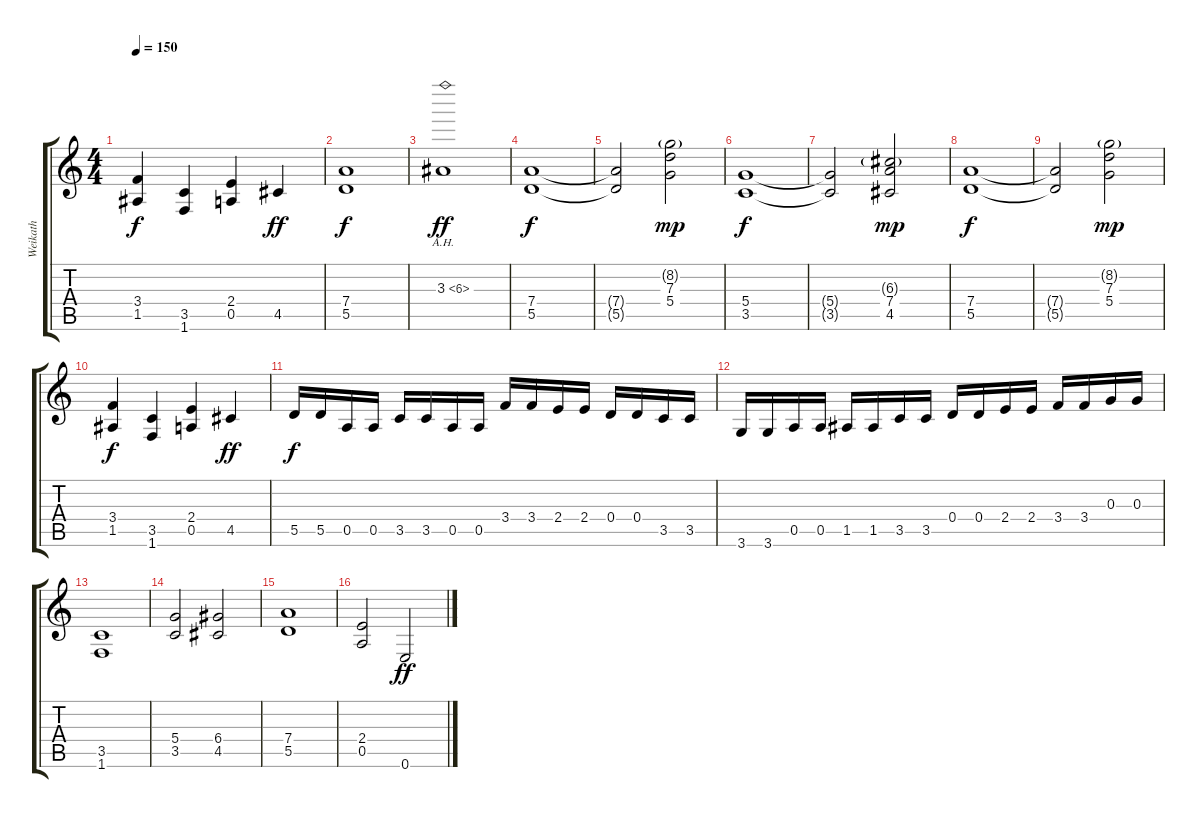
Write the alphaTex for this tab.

\track ("Weikath" "Weikath") {instrument overdrivenguitar}
\staff {score tabs}
\tuning (E4 B3 G3 D3 A2 E2) {hide}
\ts (4 4)
\tempo 150
\clef g2
\ks c
(3.4 1.5).4{dy f} (3.5 1.6).4 (2.4 0.5).4 4.5.4{dy ff} |
(7.4 5.5).1{dy f} |
3.3{ah 3}.1{dy ff} |
(7.4 5.5).1{dy f} |
(7.4{t} 5.5{t}).2 (8.2{g} 7.3 5.4).2{dy mp} |
(5.4 3.5).1{dy f} |
(5.4{t} 3.5{t}).2 (6.3{g} 7.4 4.5).2{dy mp} |
(7.4 5.5).1{dy f} |
(7.4{t} 5.5{t}).2 (8.2{g} 7.3 5.4).2{dy mp} |
(3.4 1.5).4{dy f} (3.5 1.6).4 (2.4 0.5).4 4.5.4{dy ff} |
5.5.16{dy f} 5.5.16 0.5.16 0.5.16 3.5.16 3.5.16 0.5.16 0.5.16 3.4.16 3.4.16 2.4.16 2.4.16 0.4.16 0.4.16 3.5.16 3.5.16 |
3.6.16 3.6.16 0.5.16 0.5.16 1.5.16 1.5.16 3.5.16 3.5.16 0.4.16 0.4.16 2.4.16 2.4.16 3.4.16 3.4.16 0.3.16 0.3.16 |
(3.5 1.6).1 |
(5.4 3.5).2 (6.4 4.5).2 |
(7.4 5.5).1 |
(2.4 0.5).2 0.6.2{dy ff}
